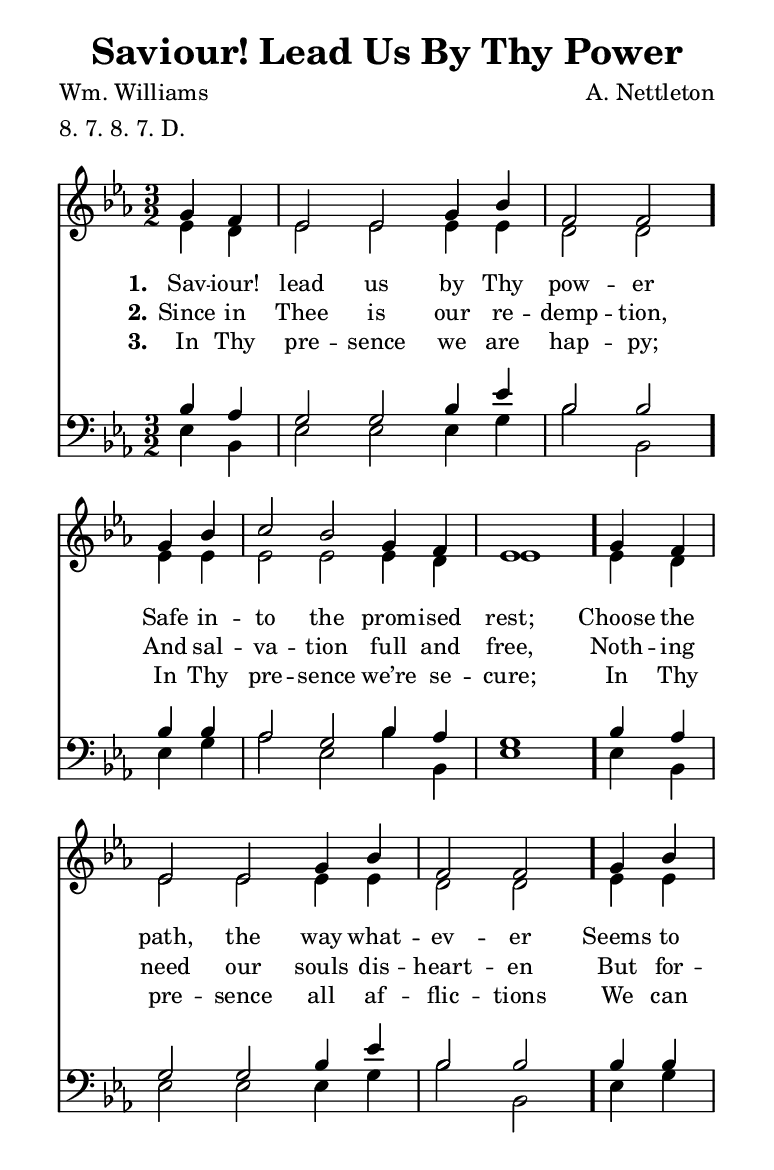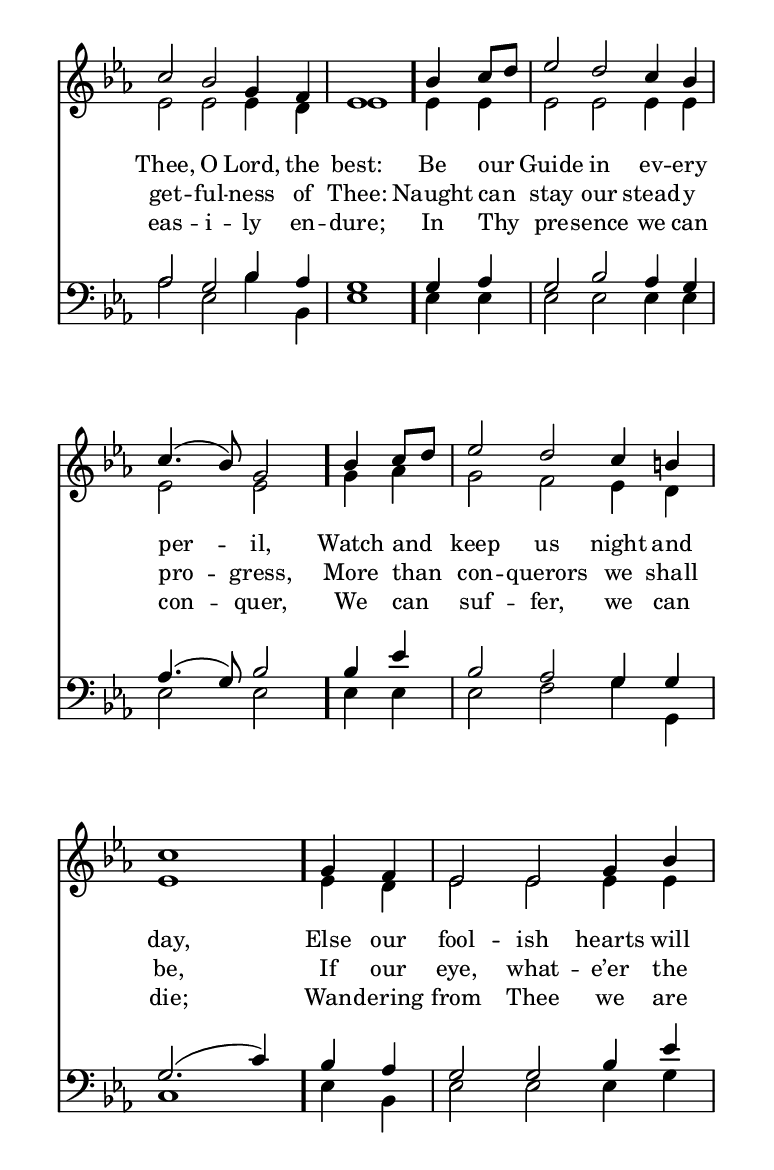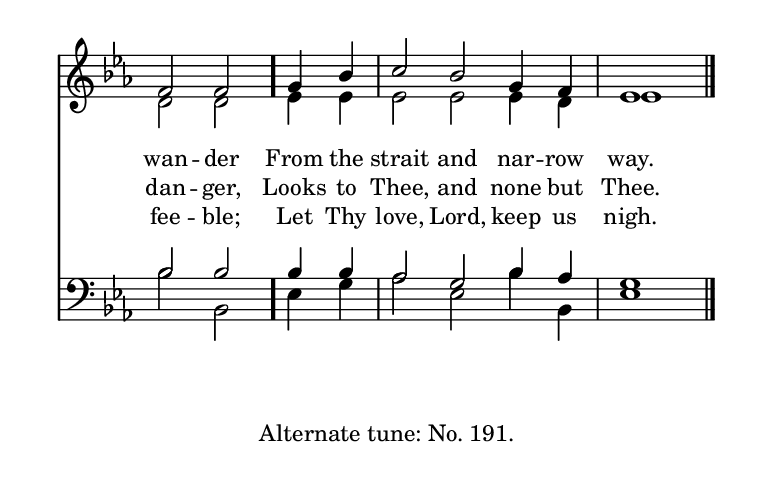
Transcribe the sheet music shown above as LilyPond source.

\include "common/global.ily"
\paper {
  \include "common/paper.ily"
}

\header{
  hymnnumber = "190"
  title = "Saviour! Lead Us By Thy Power"
  tunename = "Nettleton"
  meter = "8. 7. 8. 7. D."
  poet = "Wm. Williams"
  composer = "A. Nettleton"
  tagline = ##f
}

global = {
  \include "common/overrides.ily"
  \override Staff.TimeSignature.style = #'numbered
  \time 3/2
  \override Score.MetronomeMark.transparent = ##t % hide all fermata changes too
  \tempo 2=70
  \key ees \major
  \partial 2
  \autoBeamOff
}

notesSoprano = {
\global
\relative c'' {

  g4 f | ees2 ees g4 bes | f2 f
  g4 bes | c2 bes g4 f | ees1
  g4 f | ees2 ees g4 bes | f2 f
  g4 bes | c2 bes g4 f | ees1
  bes'4 c8[ d] | ees2 d c4 bes | c4.( bes8) g2
  bes4 c8[ d] | ees2 d c4 b | c1
  g4 f | ees2 ees g4 bes | f2 f
  g4 bes | c2 bes g4 f | ees1

  \bar "|."

}
}

notesAlto = {
\global
\relative e' {

  ees4 d | ees2 ees ees4 ees | d2 d
  ees4 ees | ees2 ees ees4 d | ees1
  ees4 d | ees2 ees ees4 ees | d2 d
  ees4 ees | ees2 ees ees4 d | ees1
  ees4 ees | ees2 ees ees4 ees | ees2 ees
  g4 aes | g2 f ees4 d | ees1
  ees4 d | ees2 ees ees4 ees | d2 d
  ees4 ees | ees2 ees ees4 d | ees1

}
}

notesTenor = {
\global
\relative a {

  bes4 aes | g2 g bes4 ees | bes2 bes
  bes4 bes | aes2 g bes4 aes | g1
  bes4 aes | g2 g bes4 ees | bes2 bes
  bes4 bes | aes2 g bes4 aes | g1
  g4 aes | g2 bes aes4 g | aes4.( g8) bes2
  bes4 ees | bes2 aes g4 g | g2.( c4)
  bes4 aes | g2 g bes4 ees | bes2 bes
  bes4 bes | aes2 g bes4 aes | g1

}
}

notesBass = {
\global
\relative f {

  ees4 bes | ees2 ees ees4 g | bes2 bes,
  ees4 g | aes2 ees bes'4 bes, | ees1
  ees4 bes | ees2 ees ees4 g | bes2 bes,
  ees4 g | aes2 ees bes'4 bes, | ees1
  ees4 ees | ees2 ees ees4 ees | ees2 ees
  ees4 ees | ees2 f g4 g, | c1
  ees4 bes | ees2 ees ees4 g | bes2 bes,
  ees4 g | aes2 ees bes'4 bes, | ees1

}
}

wordsA = \lyricmode {
\set stanza = "1."

Sav -- iour! lead us by Thy pow -- er \bar "."
Safe in -- to the prom -- ised rest; \bar "."
Choose the path, the way what -- ev -- er \bar "."
Seems to Thee, O Lord, the best: \bar "."
Be our Guide in ev -- ery per -- il, \bar "."
Watch and keep us night and day, \bar "."
Else our fool -- ish hearts will wan -- der \bar "."
From the strait and nar -- row way. \bar "."

}

wordsB = \lyricmode {
\set stanza = "2."

Since in Thee is our re -- demp -- tion,
And sal -- va -- tion full and free,
Noth -- ing need our souls dis -- heart -- en
But for -- get -- ful -- ness of Thee:
Naught can stay our stead -- y pro -- gress,
More than con -- querors we shall be,
If our eye, what -- e’er the dan -- ger,
Looks to Thee, and none but Thee.

}

wordsC = \lyricmode {
\set stanza = "3."

In Thy pre -- sence we are hap -- py;
In Thy pre -- sence we’re se -- cure;
In Thy pre -- sence all af -- flic -- tions
We can eas -- i -- ly en -- dure;
In Thy pre -- sence we can con -- quer,
We can suf -- fer, we can die;
Wan -- dering from Thee we are fee -- ble;
Let Thy love, Lord, keep us nigh.

}

\score {
  \context ChoirStaff <<
    \context Staff = upper <<
      \set ChoirStaff.systemStartDelimiter = #'SystemStartBar
      \context Voice  = sopranos { \voiceOne << \notesSoprano >> }
      \context Voice  = altos { \voiceTwo << \notesAlto >> }
      \context Lyrics = one   \lyricsto sopranos \wordsA
      \context Lyrics = two   \lyricsto sopranos \wordsB
      \context Lyrics = three \lyricsto sopranos \wordsC
    >>
    \context Staff = men <<
      \clef bass
      \context Voice  = tenors { \voiceOne << \notesTenor >> }
      \context Voice  = basses { \voiceTwo << \notesBass >> }
    >>
  >>
  \layout {
    \include "common/layout.ily"
  }
  \midi{
    \include "common/midi.ily"
  }
}

\noPageBreak \markup { \vspace #2 \fill-line { \raise #2 \line { Alternate tune: No. 191. } } }

\version "2.19.49"  % necessary for upgrading to future LilyPond versions.

% vi:set et ts=2 sw=2 ai nocindent syntax=lilypond:
